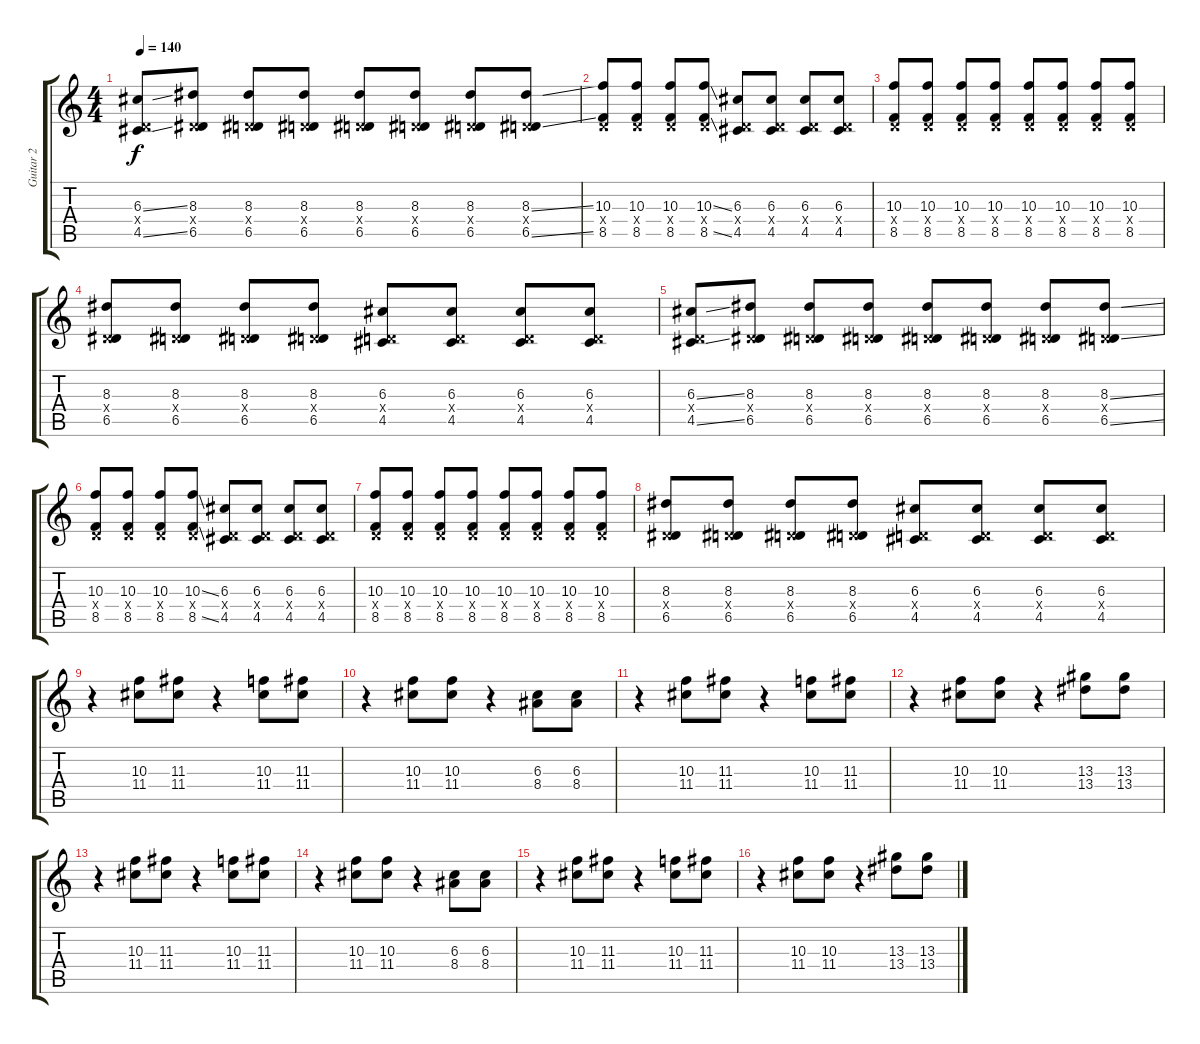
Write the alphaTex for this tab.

\track ("Guitar 2" "Guitar 2") {instrument distortionguitar}
\staff {score tabs}
\tuning (E4 B3 G3 D3 A2 E2) {hide}
\ts (4 4)
\tempo 140
\clef g2
\ks c
(6.3{ss} 0.4{x} 4.5{ss}).8{dy f} (8.3 0.4{x} 6.5).8 (8.3 0.4{x} 6.5).8 (8.3 0.4{x} 6.5).8 (8.3 0.4{x} 6.5).8 (8.3 0.4{x} 6.5).8 (8.3 0.4{x} 6.5).8 (8.3{ss} 0.4{x} 6.5{ss}).8 |
(10.3 0.4{x} 8.5).8 (10.3 0.4{x} 8.5).8 (10.3 0.4{x} 8.5).8 (10.3{ss} 0.4{x} 8.5{ss}).8 (6.3 0.4{x} 4.5).8 (6.3 0.4{x} 4.5).8 (6.3 0.4{x} 4.5).8 (6.3 0.4{x} 4.5).8 |
(10.3 0.4{x} 8.5).8 (10.3 0.4{x} 8.5).8 (10.3 0.4{x} 8.5).8 (10.3 0.4{x} 8.5).8 (10.3 0.4{x} 8.5).8 (10.3 0.4{x} 8.5).8 (10.3 0.4{x} 8.5).8 (10.3 0.4{x} 8.5).8 |
(8.3 0.4{x} 6.5).8 (8.3 0.4{x} 6.5).8 (8.3 0.4{x} 6.5).8 (8.3 0.4{x} 6.5).8 (6.3 0.4{x} 4.5).8 (6.3 0.4{x} 4.5).8 (6.3 0.4{x} 4.5).8 (6.3 0.4{x} 4.5).8 |
(6.3{ss} 0.4{x} 4.5{ss}).8 (8.3 0.4{x} 6.5).8 (8.3 0.4{x} 6.5).8 (8.3 0.4{x} 6.5).8 (8.3 0.4{x} 6.5).8 (8.3 0.4{x} 6.5).8 (8.3 0.4{x} 6.5).8 (8.3{ss} 0.4{x} 6.5{ss}).8 |
(10.3 0.4{x} 8.5).8 (10.3 0.4{x} 8.5).8 (10.3 0.4{x} 8.5).8 (10.3{ss} 0.4{x} 8.5{ss}).8 (6.3 0.4{x} 4.5).8 (6.3 0.4{x} 4.5).8 (6.3 0.4{x} 4.5).8 (6.3 0.4{x} 4.5).8 |
(10.3 0.4{x} 8.5).8 (10.3 0.4{x} 8.5).8 (10.3 0.4{x} 8.5).8 (10.3 0.4{x} 8.5).8 (10.3 0.4{x} 8.5).8 (10.3 0.4{x} 8.5).8 (10.3 0.4{x} 8.5).8 (10.3 0.4{x} 8.5).8 |
(8.3 0.4{x} 6.5).8 (8.3 0.4{x} 6.5).8 (8.3 0.4{x} 6.5).8 (8.3 0.4{x} 6.5).8 (6.3 0.4{x} 4.5).8 (6.3 0.4{x} 4.5).8 (6.3 0.4{x} 4.5).8 (6.3 0.4{x} 4.5).8 |
r.4 (10.3 11.4).8 (11.3 11.4).8 r.4 (10.3 11.4).8 (11.3 11.4).8 |
r.4 (10.3 11.4).8 (10.3 11.4).8 r.4 (6.3 8.4).8 (6.3 8.4).8 |
r.4 (10.3 11.4).8 (11.3 11.4).8 r.4 (10.3 11.4).8 (11.3 11.4).8 |
r.4 (10.3 11.4).8 (10.3 11.4).8 r.4 (13.3 13.4).8 (13.3 13.4).8 |
r.4 (10.3 11.4).8 (11.3 11.4).8 r.4 (10.3 11.4).8 (11.3 11.4).8 |
r.4 (10.3 11.4).8 (10.3 11.4).8 r.4 (6.3 8.4).8 (6.3 8.4).8 |
r.4 (10.3 11.4).8 (11.3 11.4).8 r.4 (10.3 11.4).8 (11.3 11.4).8 |
r.4 (10.3 11.4).8 (10.3 11.4).8 r.4 (13.3 13.4).8 (13.3 13.4).8
